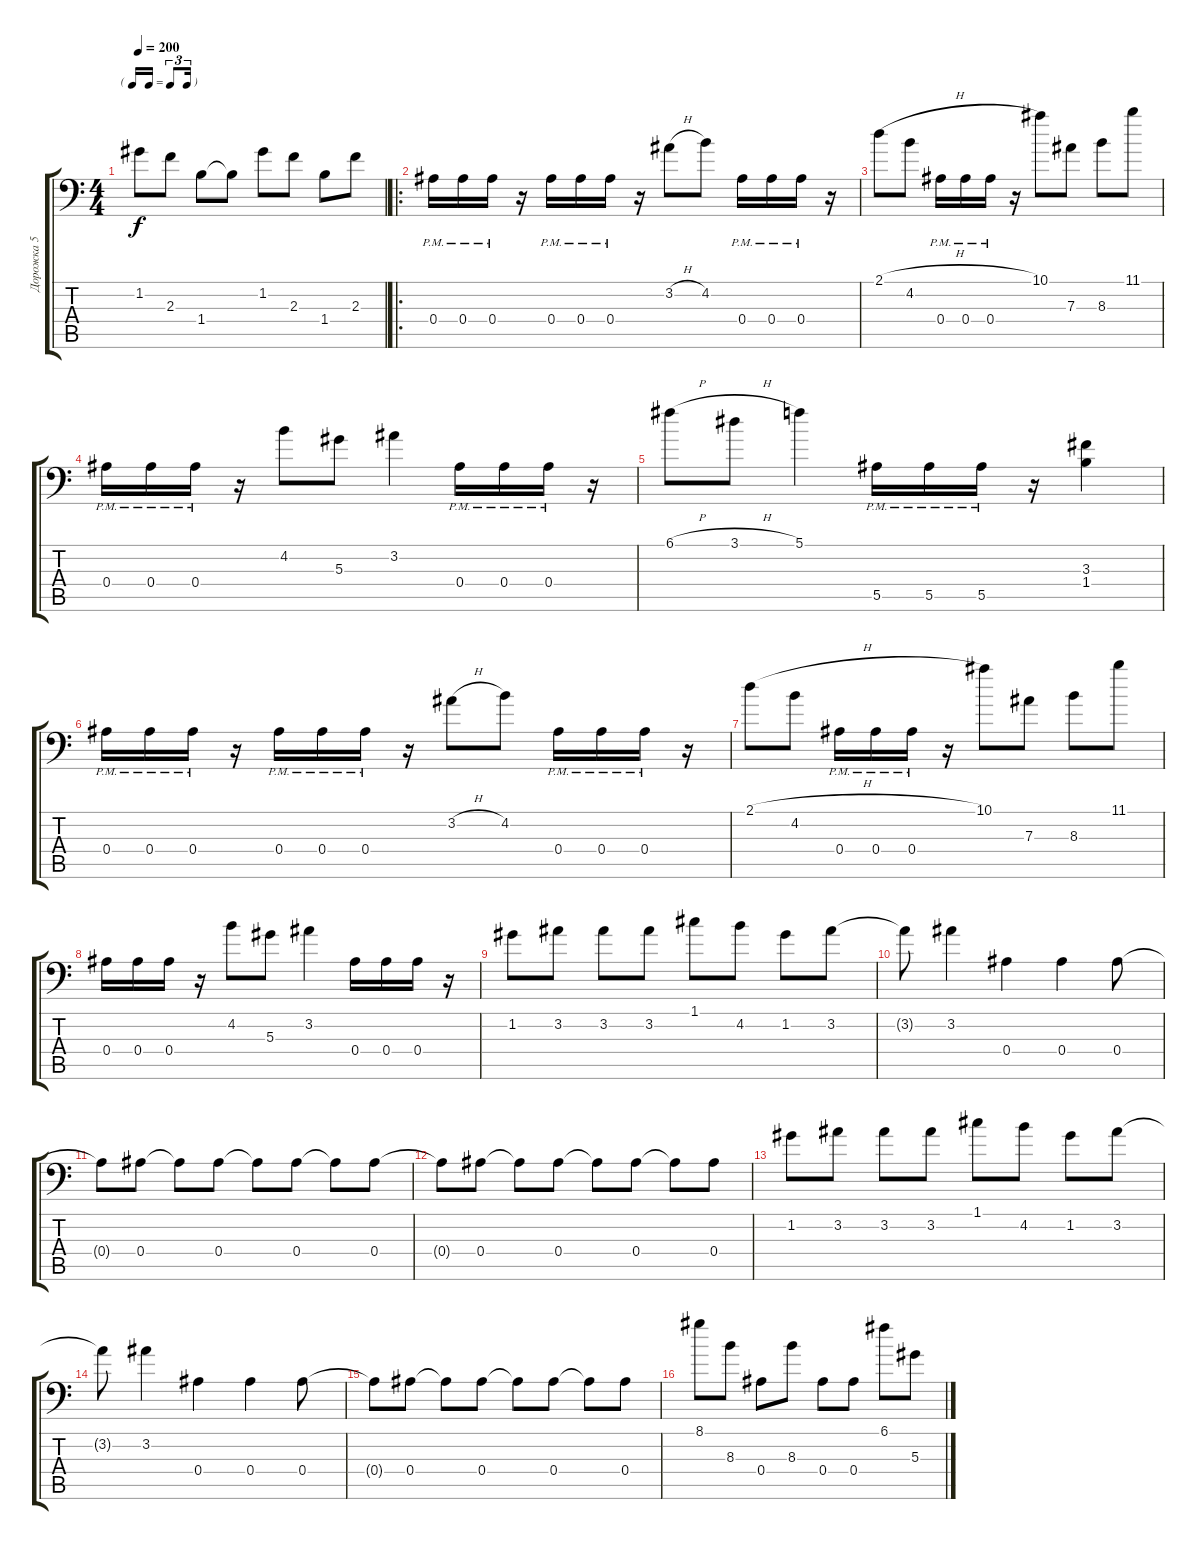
\track ("Дорожка 5" "Дорожка 5") {solo instrument acousticguitarsteel}
\staff {score tabs}
\tuning (C4 G3 Eb3 Bb2 F2 Bb1) {hide}
\ts (4 4)
\tf triplet16th
\tempo 200
\clef f4
\ks c
1.2.8{dy f} 2.3.8 1.4.8 1.4{t}.8 1.2.8 2.3.8 1.4.8 2.3.8 |
\ro
0.4{pm}.16 0.4{pm}.16 0.4{pm}.16 r.16 0.4{pm}.16 0.4{pm}.16 0.4{pm}.16 r.16 3.2{h}.8 4.2.8 0.4{pm}.16 0.4{pm}.16 0.4{pm}.16 r.16 |
2.1{h}.8 4.2.8 0.4{pm}.16 0.4{pm}.16 0.4{pm}.16 r.16 10.1.8 7.3.8 8.3.8 11.1.8 |
0.4{pm}.16 0.4{pm}.16 0.4{pm}.16 r.16 4.2.8 5.3.8 3.2.4 0.4{pm}.16 0.4{pm}.16 0.4{pm}.16 r.16 |
6.1{h}.8 3.1{h}.8 5.1.4 5.5{pm}.16 5.5{pm}.16 5.5{pm}.16 r.16 (3.3 1.4).4 |
0.4{pm}.16 0.4{pm}.16 0.4{pm}.16 r.16 0.4{pm}.16 0.4{pm}.16 0.4{pm}.16 r.16 3.2{h}.8 4.2.8 0.4{pm}.16 0.4{pm}.16 0.4{pm}.16 r.16 |
2.1{h}.8 4.2.8 0.4{pm}.16 0.4{pm}.16 0.4{pm}.16 r.16 10.1.8 7.3.8 8.3.8 11.1.8 |
0.4.16 0.4.16 0.4.16 r.16 4.2.8 5.3.8 3.2.4 0.4.16 0.4.16 0.4.16 r.16 |
1.2.8 3.2.8 3.2.8 3.2.8 1.1.8 4.2.8 1.2.8 3.2.8 |
3.2{t}.8 3.2.4 0.4.4 0.4.4 0.4.8 |
0.4{t}.8 0.4.8 0.4{t}.8 0.4.8 0.4{t}.8 0.4.8 0.4{t}.8 0.4.8 |
0.4{t}.8 0.4.8 0.4{t}.8 0.4.8 0.4{t}.8 0.4.8 0.4{t}.8 0.4.8 |
1.2.8 3.2.8 3.2.8 3.2.8 1.1.8 4.2.8 1.2.8 3.2.8 |
3.2{t}.8 3.2.4 0.4.4 0.4.4 0.4.8 |
0.4{t}.8 0.4.8 0.4{t}.8 0.4.8 0.4{t}.8 0.4.8 0.4{t}.8 0.4.8 |
8.1.8 8.3.8 0.4.8 8.3.8 0.4.8 0.4.8 6.1.8 5.3.8
